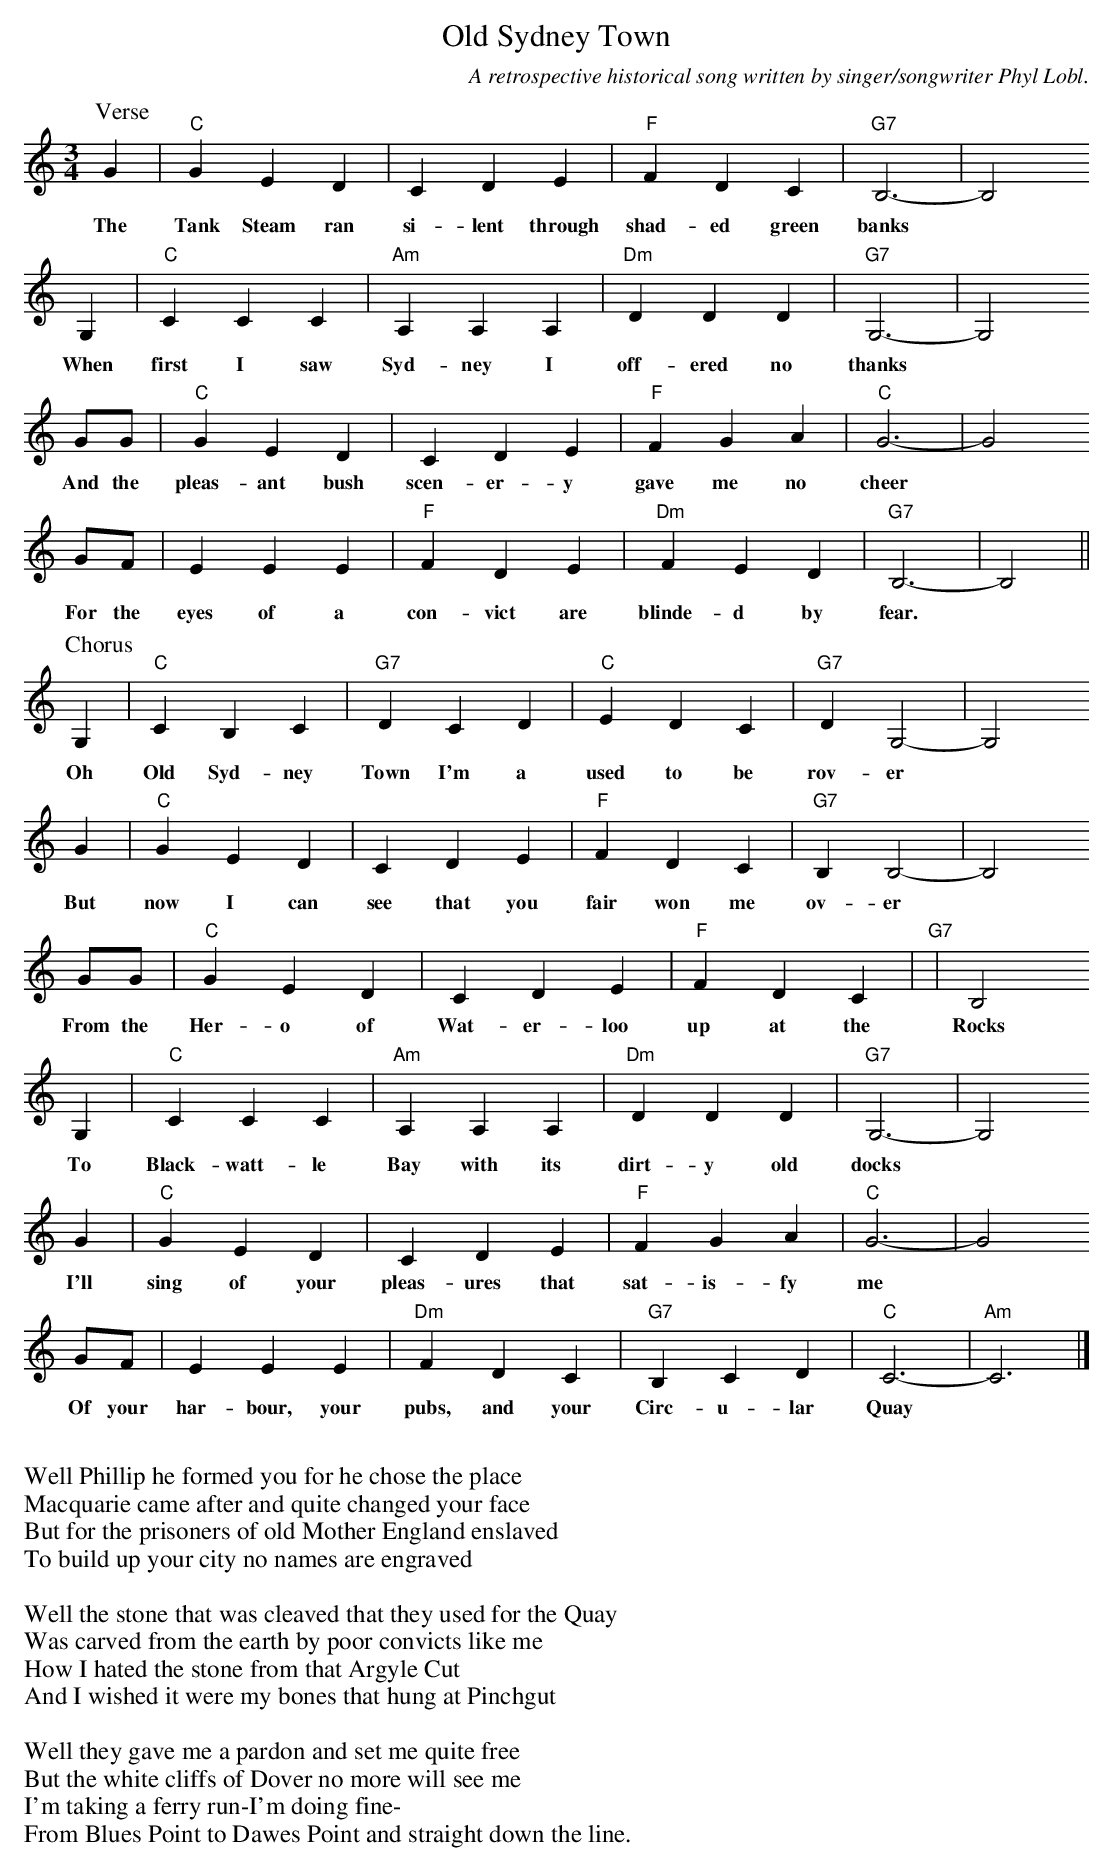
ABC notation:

X:1
T:Old Sydney Town
C: A retrospective historical song written by singer/songwriter Phyl Lobl.
M:3/4
L:1/4
K:C
P:Verse
G|"C"GED|CDE|"F"FDC|"G7"B,3-|B,2
w:The Tank Steam ran si-lent through shad-ed green banks*
G,|"C"CCC|"Am"A,A,A,|"Dm"DDD|"G7"G,3-|G,2
w:When first I saw Syd-ney I off-ered no thanks*
G/G/|"C"GED|CDE|"F"FGA|"C"G3-|G2
w:And the pleas-ant bush scen-er-y gave me no cheer*
G/F/|EEE|"F"FDE|"Dm"FED|"G7"B,3-|B,2||
w:For the eyes of a con-vict are blinde-d by fear.
P:Chorus
G,|"C"CB,C|"G7"DCD|"C"EDC|"G7"DG,2-|G,2
w:Oh Old Syd-ney Town I'm a used to be rov-er*
G|"C"GED|CDE|"F"FDC|"G7"B,B,2-|B,2
w:But now I can see that you fair won me ov-er*
G/G/|"C"GED|CDE|"F"FDC|"G7"|B,2
w:From the Her-o of Wat-er-loo up at the Rocks
G,|"C"CCC|"Am"A,A,A,|"Dm"DDD|"G7"G,3-|G,2
w:To Black-watt-le Bay with its dirt-y old docks*
G|"C"GED|CDE|"F"FGA|"C"G3-|G2
w:I'll sing of your pleas-ures that sat-is-fy me*
G/F/|EEE|"Dm"FDC|"G7"B,CD|"C"C3-|"Am"C3|]
w:Of your har-bour, your pubs, and your Circ-u-lar Quay
W:
W:Well Phillip he formed you for he chose the place
W:Macquarie came after and quite changed your face
W:But for the prisoners of old Mother England enslaved
W:To build up your city no names are engraved
W:
W:Well the stone that was cleaved that they used for the Quay
W:Was carved from the earth by poor convicts like me
W:How I hated the stone from that Argyle Cut
W:And I wished it were my bones that hung at Pinchgut
W:
W:Well they gave me a pardon and set me quite free
W:But the white cliffs of Dover no more will see me
W:I'm taking a ferry run-I'm doing fine-
W:From Blues Point to Dawes Point and straight down the line.
